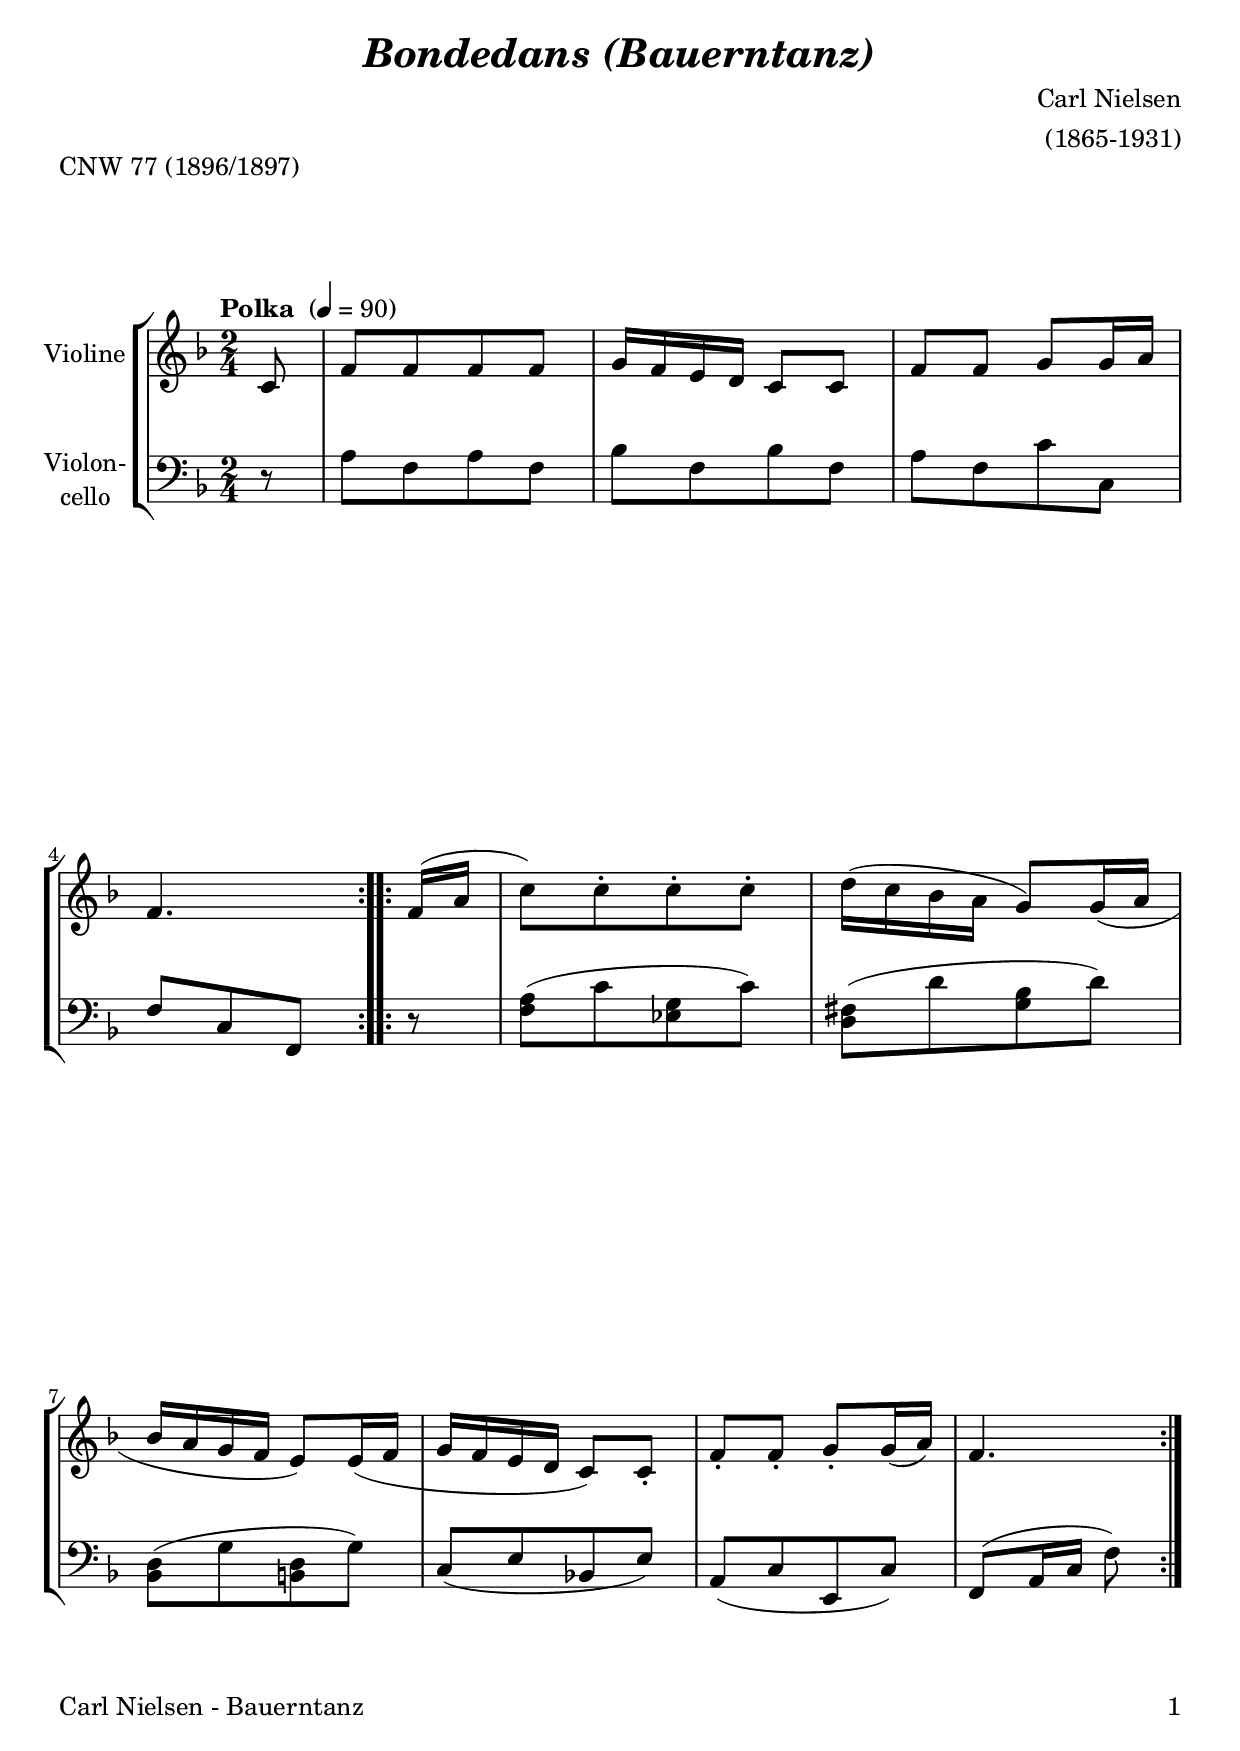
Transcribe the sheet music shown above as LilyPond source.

\version "2.18.2"
\include "deutsch.ly"
  
#(set-global-staff-size 22)

\header {
  title     = \markup \bold \italic "Bondedans (Bauerntanz)"
  composer  = "Carl Nielsen"
  arranger  = "(1865-1931)"
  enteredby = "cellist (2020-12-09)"
  piece     = "CNW 77 (1896/1897)"
}

voiceconsts = {
  \key f \major
  \time 2/4
  \clef "treble"
  \numericTimeSignature
  % Set default beaming for all staves
  \set Timing.beamExceptions = #'()
  \set Timing.baseMoment     = #(ly:make-moment 1 2)
  \set Timing.beatStructure  = #'(1)
  \tempo "Polka " 4=90
}

mivl = "violin"
%miba = "pizzicato strings"
miba = "cello"

rit = \mark \markup \box \italic "rit."

va = \relative c' {
  \voiceconsts

  \repeat volta 2 {
    \partial 8 c8
    f f f f
    g16 f e d c8[ c]
    f f g[ g16 a]
    f4.
  }
  \repeat volta 2 {
    f16( a

    c8) c-. c-. c-.
    d16( c b a g8)[ g16( a]
    b a g f e8)[ e16( f]
    g f e d c8)[ c]-.
    f-. f-. g[-. g16( a)]
    f4.
  }
}

vb = \relative c' {
  \voiceconsts
  \clef "bass"
  
  \repeat volta 2 {
    \partial 8 r8
    a f a f
    b f b f
    a f c' c,
    f[ c f,]
  }
  \repeat volta 2 {
    r

    <f' a>( c' <es, g> c')
    <d, fis>( d' <g, b> d')
    <b, d>( g' <h, d> g')
    c,( e b! e)
    a,( c e, c')
    f,([ a16 c] f8)
  }
}


music = \new StaffGroup <<
      \new Staff {
	\set Staff.midiInstrument = \mivl
	\set Staff.instrumentName = \markup \center-column { "Violine" }
	\transpose f f { \va }
      }

      \new Staff {
	\set Staff.midiInstrument = \miba
	\set Staff.instrumentName = \markup \center-column { "Violon-" "cello" }
	\transpose f f { \vb }
      }
>>

\book {
   \paper {
    print-page-number = ##t
    print-first-page-number = ##t
    ragged-last-bottom = ##f
    oddHeaderMarkup = \markup \null
    evenHeaderMarkup = \markup \null
    oddFooterMarkup = \markup {
      \fill-line {
        \on-the-fly #print-page-number-check-first
        "Carl Nielsen - Bauerntanz" \fromproperty #'page:page-number-string
      }
    }
    evenFooterMarkup = \oddFooterMarkup
  } \score {
    \music
    \layout {}
  }

  \score {
    \unfoldRepeats \music

    \midi {
      \context {
        \Score
      }
    }
  }
}